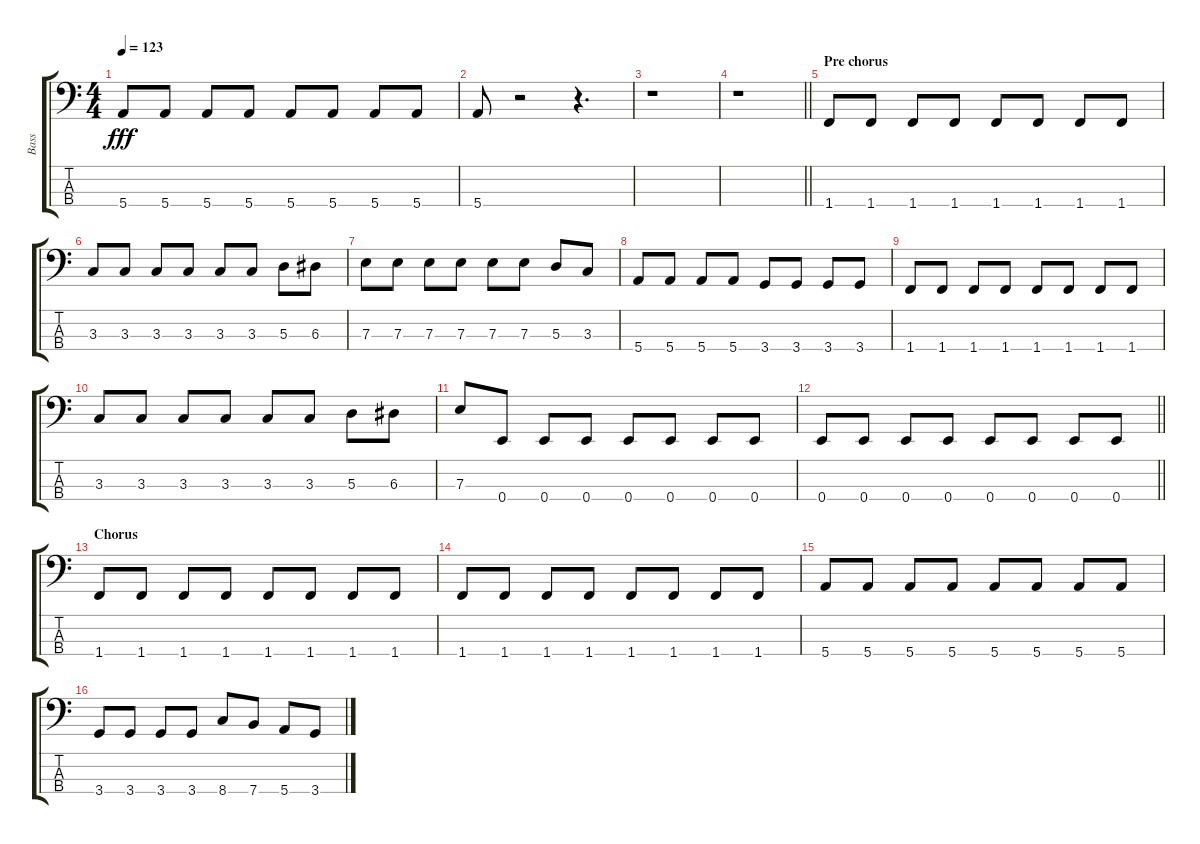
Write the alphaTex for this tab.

\track ("Bass" "Bass") {instrument electricbassfinger}
\staff {score tabs}
\tuning (G2 D2 A1 E1) {hide}
\ts (4 4)
\tempo 123
\clef f4
\ks c
5.4.8{dy fff} 5.4.8 5.4.8 5.4.8 5.4.8 5.4.8 5.4.8 5.4.8 |
5.4.8 r.2 r.4{d} |
r.1 |
\barLineRight lightlight
r.1 |
\section ("" "Pre chorus")
1.4.8 1.4.8 1.4.8 1.4.8 1.4.8 1.4.8 1.4.8 1.4.8 |
3.3.8 3.3.8 3.3.8 3.3.8 3.3.8 3.3.8 5.3.8 6.3.8 |
7.3.8 7.3.8 7.3.8 7.3.8 7.3.8 7.3.8 5.3.8 3.3.8 |
5.4.8 5.4.8 5.4.8 5.4.8 3.4.8 3.4.8 3.4.8 3.4.8 |
1.4.8 1.4.8 1.4.8 1.4.8 1.4.8 1.4.8 1.4.8 1.4.8 |
3.3.8 3.3.8 3.3.8 3.3.8 3.3.8 3.3.8 5.3.8 6.3.8 |
7.3.8 0.4.8 0.4.8 0.4.8 0.4.8 0.4.8 0.4.8 0.4.8 |
\barLineRight lightlight
0.4.8 0.4.8 0.4.8 0.4.8 0.4.8 0.4.8 0.4.8 0.4.8 |
\section ("" "Chorus")
1.4.8 1.4.8 1.4.8 1.4.8 1.4.8 1.4.8 1.4.8 1.4.8 |
1.4.8 1.4.8 1.4.8 1.4.8 1.4.8 1.4.8 1.4.8 1.4.8 |
5.4.8 5.4.8 5.4.8 5.4.8 5.4.8 5.4.8 5.4.8 5.4.8 |
3.4.8 3.4.8 3.4.8 3.4.8 8.4.8 7.4.8 5.4.8 3.4.8
